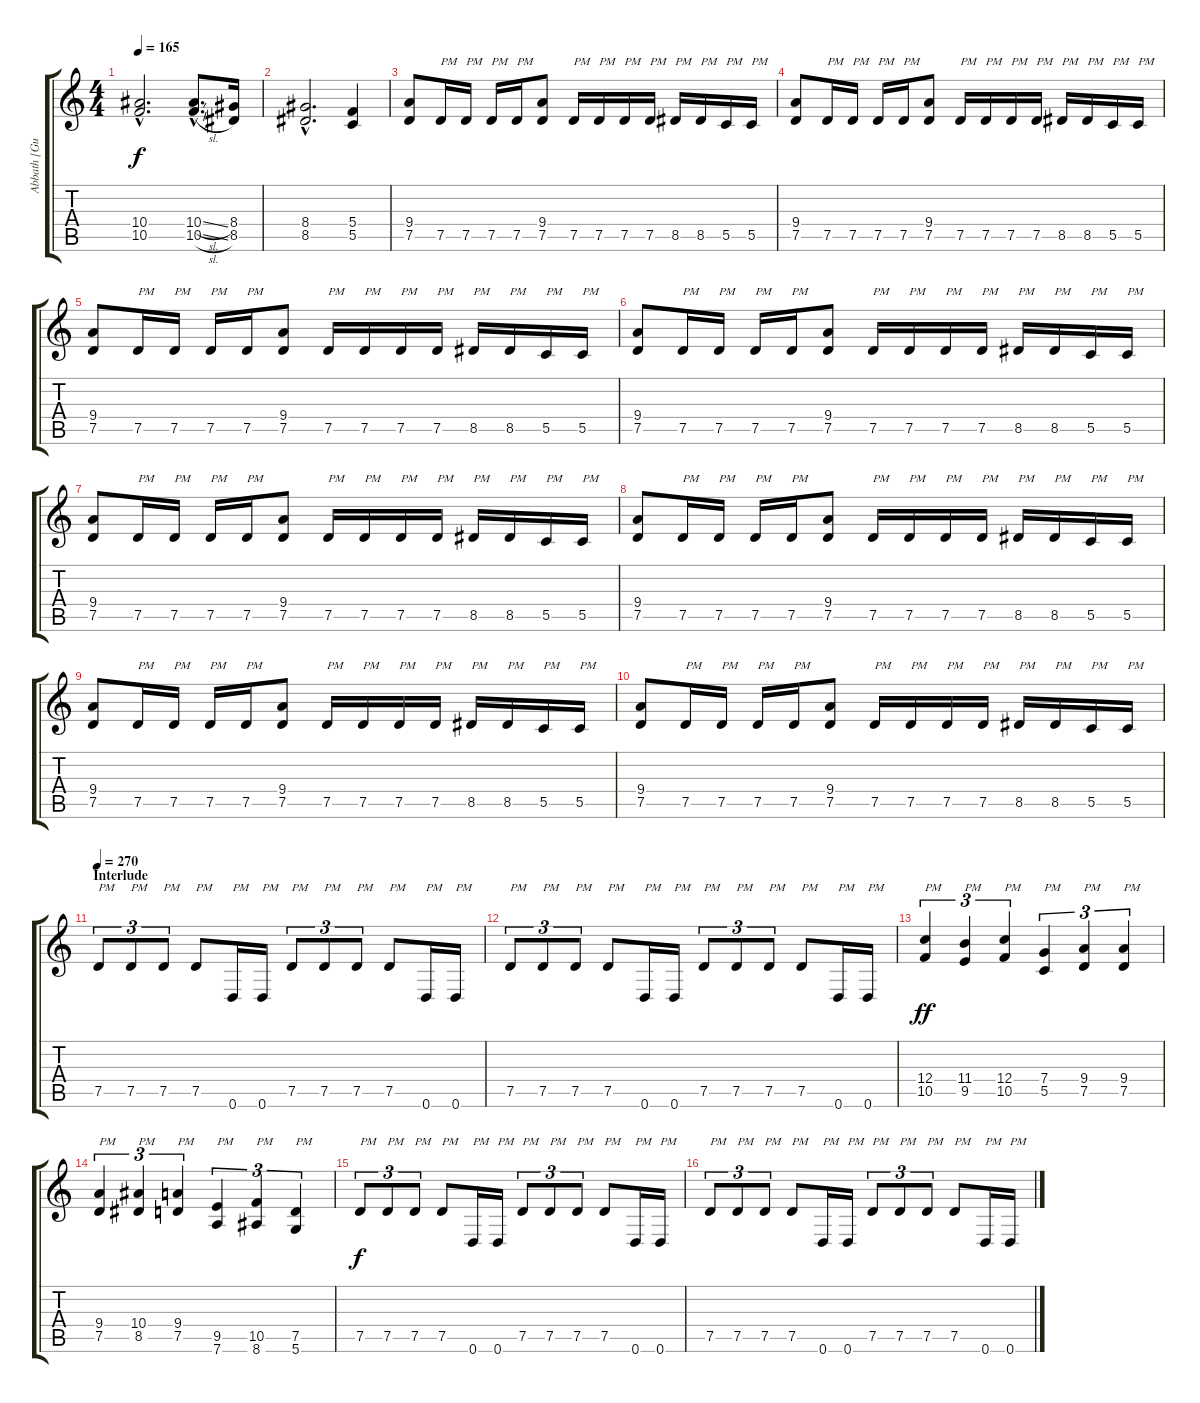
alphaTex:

\track ("Abbath [Guitar]" "Abbath [Gu") {instrument distortionguitar}
\staff {score tabs}
\tuning (D4 A3 F3 C3 G2 D2) {hide}
\ts (4 4)
\tempo 165
\clef g2
\ks c
(10.4{hac} 10.5{hac}).2{d dy f} (10.4{sl hac} 10.5{sl hac}).8{d} (8.4 8.5).16 |
(8.4{hac} 8.5{hac}).2{d} (5.4 5.5).4 |
(9.4 7.5).8 7.5.16{txt "PM"} 7.5.16{txt "PM"} 7.5.16{txt "PM"} 7.5.16{txt "PM"} (9.4 7.5).8 7.5.16{txt "PM"} 7.5.16{txt "PM"} 7.5.16{txt "PM"} 7.5.16{txt "PM"} 8.5.16{txt "PM"} 8.5.16{txt "PM"} 5.5.16{txt "PM"} 5.5.16{txt "PM"} |
(9.4 7.5).8 7.5.16{txt "PM"} 7.5.16{txt "PM"} 7.5.16{txt "PM"} 7.5.16{txt "PM"} (9.4 7.5).8 7.5.16{txt "PM"} 7.5.16{txt "PM"} 7.5.16{txt "PM"} 7.5.16{txt "PM"} 8.5.16{txt "PM"} 8.5.16{txt "PM"} 5.5.16{txt "PM"} 5.5.16{txt "PM"} |
(9.4 7.5).8 7.5.16{txt "PM"} 7.5.16{txt "PM"} 7.5.16{txt "PM"} 7.5.16{txt "PM"} (9.4 7.5).8 7.5.16{txt "PM"} 7.5.16{txt "PM"} 7.5.16{txt "PM"} 7.5.16{txt "PM"} 8.5.16{txt "PM"} 8.5.16{txt "PM"} 5.5.16{txt "PM"} 5.5.16{txt "PM"} |
(9.4 7.5).8 7.5.16{txt "PM"} 7.5.16{txt "PM"} 7.5.16{txt "PM"} 7.5.16{txt "PM"} (9.4 7.5).8 7.5.16{txt "PM"} 7.5.16{txt "PM"} 7.5.16{txt "PM"} 7.5.16{txt "PM"} 8.5.16{txt "PM"} 8.5.16{txt "PM"} 5.5.16{txt "PM"} 5.5.16{txt "PM"} |
(9.4 7.5).8 7.5.16{txt "PM"} 7.5.16{txt "PM"} 7.5.16{txt "PM"} 7.5.16{txt "PM"} (9.4 7.5).8 7.5.16{txt "PM"} 7.5.16{txt "PM"} 7.5.16{txt "PM"} 7.5.16{txt "PM"} 8.5.16{txt "PM"} 8.5.16{txt "PM"} 5.5.16{txt "PM"} 5.5.16{txt "PM"} |
(9.4 7.5).8 7.5.16{txt "PM"} 7.5.16{txt "PM"} 7.5.16{txt "PM"} 7.5.16{txt "PM"} (9.4 7.5).8 7.5.16{txt "PM"} 7.5.16{txt "PM"} 7.5.16{txt "PM"} 7.5.16{txt "PM"} 8.5.16{txt "PM"} 8.5.16{txt "PM"} 5.5.16{txt "PM"} 5.5.16{txt "PM"} |
(9.4 7.5).8 7.5.16{txt "PM"} 7.5.16{txt "PM"} 7.5.16{txt "PM"} 7.5.16{txt "PM"} (9.4 7.5).8 7.5.16{txt "PM"} 7.5.16{txt "PM"} 7.5.16{txt "PM"} 7.5.16{txt "PM"} 8.5.16{txt "PM"} 8.5.16{txt "PM"} 5.5.16{txt "PM"} 5.5.16{txt "PM"} |
(9.4 7.5).8 7.5.16{txt "PM"} 7.5.16{txt "PM"} 7.5.16{txt "PM"} 7.5.16{txt "PM"} (9.4 7.5).8 7.5.16{txt "PM"} 7.5.16{txt "PM"} 7.5.16{txt "PM"} 7.5.16{txt "PM"} 8.5.16{txt "PM"} 8.5.16{txt "PM"} 5.5.16{txt "PM"} 5.5.16{txt "PM"} |
\section ("" "Interlude")
\tempo 270
7.5.8{tu (3 2) txt "PM"} 7.5.8{tu (3 2) txt "PM"} 7.5.8{tu (3 2) txt "PM"} 7.5.8{txt "PM"} 0.6.16{txt "PM"} 0.6.16{txt "PM"} 7.5.8{tu (3 2) txt "PM"} 7.5.8{tu (3 2) txt "PM"} 7.5.8{tu (3 2) txt "PM"} 7.5.8{txt "PM"} 0.6.16{txt "PM"} 0.6.16{txt "PM"} |
7.5.8{tu (3 2) txt "PM"} 7.5.8{tu (3 2) txt "PM"} 7.5.8{tu (3 2) txt "PM"} 7.5.8{txt "PM"} 0.6.16{txt "PM"} 0.6.16{txt "PM"} 7.5.8{tu (3 2) txt "PM"} 7.5.8{tu (3 2) txt "PM"} 7.5.8{tu (3 2) txt "PM"} 7.5.8{txt "PM"} 0.6.16{txt "PM"} 0.6.16{txt "PM"} |
(12.4 10.5).4{tu (3 2) txt "PM" dy ff} (11.4 9.5).4{tu (3 2) txt "PM"} (12.4 10.5).4{tu (3 2) txt "PM"} (7.4 5.5).4{tu (3 2) txt "PM"} (9.4 7.5).4{tu (3 2) txt "PM"} (9.4 7.5).4{tu (3 2) txt "PM"} |
(9.4 7.5).4{tu (3 2) txt "PM"} (10.4 8.5).4{tu (3 2) txt "PM"} (9.4 7.5).4{tu (3 2) txt "PM"} (9.5 7.6).4{tu (3 2) txt "PM"} (10.5 8.6).4{tu (3 2) txt "PM"} (7.5 5.6).4{tu (3 2) txt "PM"} |
7.5.8{tu (3 2) txt "PM" dy f} 7.5.8{tu (3 2) txt "PM"} 7.5.8{tu (3 2) txt "PM"} 7.5.8{txt "PM"} 0.6.16{txt "PM"} 0.6.16{txt "PM"} 7.5.8{tu (3 2) txt "PM"} 7.5.8{tu (3 2) txt "PM"} 7.5.8{tu (3 2) txt "PM"} 7.5.8{txt "PM"} 0.6.16{txt "PM"} 0.6.16{txt "PM"} |
7.5.8{tu (3 2) txt "PM"} 7.5.8{tu (3 2) txt "PM"} 7.5.8{tu (3 2) txt "PM"} 7.5.8{txt "PM"} 0.6.16{txt "PM"} 0.6.16{txt "PM"} 7.5.8{tu (3 2) txt "PM"} 7.5.8{tu (3 2) txt "PM"} 7.5.8{tu (3 2) txt "PM"} 7.5.8{txt "PM"} 0.6.16{txt "PM"} 0.6.16{txt "PM"}
